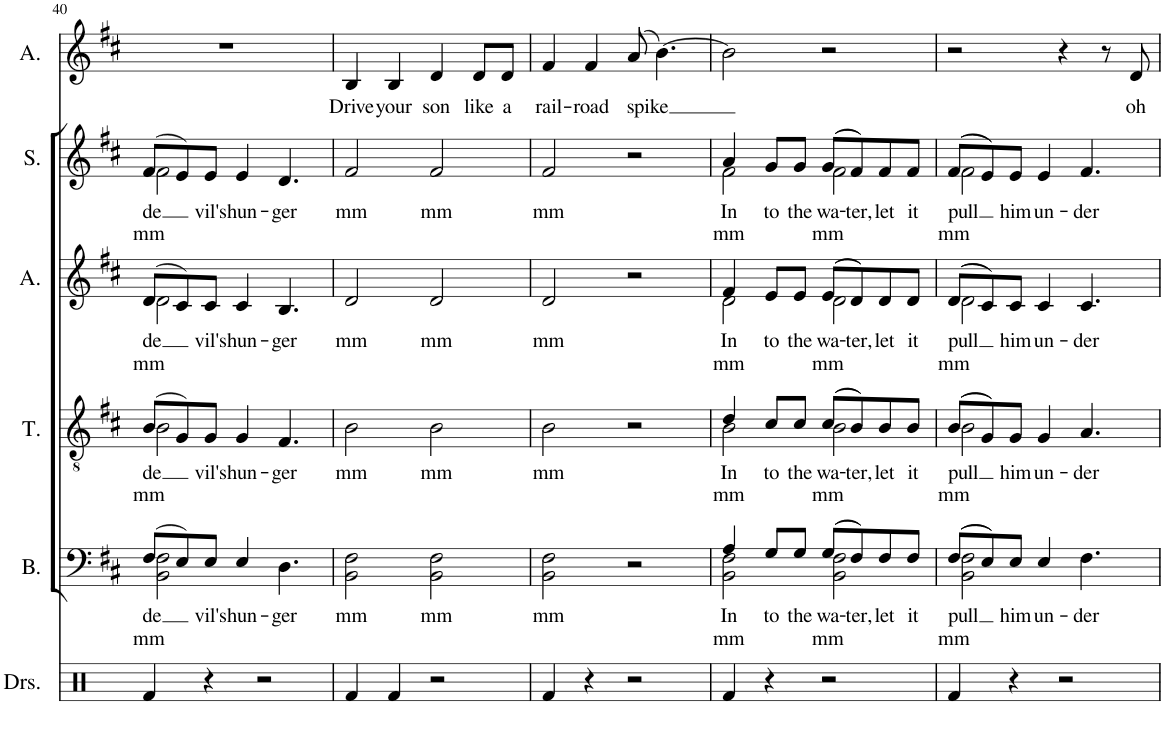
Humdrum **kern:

**kern	**kern	**text	**text	**kern	**text	**text	**kern	**text	**text	**kern	**text	**text	**kern	**text
*part6	*part5	*part5	*part5	*part4	*part4	*part4	*part3	*part3	*part3	*part2	*part2	*part2	*part1	*part1
*staff6	*staff5	*staff5	*staff5	*staff4	*staff4	*staff4	*staff3	*staff3	*staff3	*staff2	*staff2	*staff2	*staff1	*staff1
*I"Drumset	*I"Bass	*	*	*I"Tenor	*	*	*I"Alto	*	*	*I"Soprano	*	*	*I"Alto	*
*I'Drs.	*I'B.	*	*	*I'T.	*	*	*I'A.	*	*	*I'S.	*	*	*I'A.	*
!!LO:PB:g=z
*clefX	*clefF4	*	*	*clefGv2	*	*	*clefG2	*	*	*clefG2	*	*	*clefG2	*
*k[]	*k[f#c#]	*	*	*k[f#c#]	*	*	*k[f#c#]	*	*	*k[f#c#]	*	*	*k[f#c#]	*
*M2/2	*M2/2	*	*	*M2/2	*	*	*M2/2	*	*	*M2/2	*	*	*M2/2	*
*met(c|)	*met(c|)	*	*	*met(c|)	*	*	*met(c|)	*	*	*met(c|)	*	*	*met(c|)	*
=40	=40	=40	=40	=40	=40	=40	=40	=40	=40	=40	=40	=40	=40	=40
!	!	!LO:LY:b	!	!	!	!	!	!	!	!	!	!	!	!
*	*^	*	*	*	*	*	*	*	*	*	*	*	*	*
!	!	!	!	!LO:LY:b	!	!LO:LY:b	!	!	!	!	!	!	!	!	!
*	*	*	*	*	*^	*	*	*	*	*	*	*	*	*	*
!	!	!	!	!	!	!	!	!LO:LY:b	!	!LO:LY:b	!	!	!	!	!	!
*	*	*	*	*	*	*	*	*	*^	*	*	*	*	*	*	*
!	!	!	!	!	!	!	!	!	!	!	!	!LO:LY:b	!	!LO:LY:b	!	!	!
*	*	*	*	*	*	*	*	*	*	*	*	*	*^	*	*	*	*
!	!	!	!	!	!	!	!	!	!	!	!	!	!	!	!	!LO:LY:b	!	!
4Rf/	(8F#/L	2BB\ 2F#\	.	mm	(8B/L	2B\	.	mm	(8d/L	2d\	.	mm	(8f#/L	2f#\	.	mm	1r	.
.	8E/)	.	.	.	8G/)	.	.	.	8c#/)	.	.	.	8e/)	.	.	.	.	.
!	!	!	!LO:LY:b	!	!	!	!LO:LY:b	!	!	!	!LO:LY:b	!	!	!	!LO:LY:b	!	!	!
4r	8E/J	.	vil's	.	8G/J	.	vil's	.	8c#/J	.	vil's	.	8e/J	.	vil's	.	.	.
!	!	!	!LO:LY:b	!	!	!	!LO:LY:b	!	!	!	!LO:LY:b	!	!	!	!LO:LY:b	!	!	!
.	4E/	.	hun-	.	4G/	.	hun-	.	4c#/	.	hun-	.	4e/	.	hun-	.	.	.
2r	.	2ryy	.	.	.	2ryy	.	.	.	2ryy	.	.	.	2ryy	.	.	.	.
!	!	!	!LO:LY:b	!	!	!	!LO:LY:b	!	!	!	!LO:LY:b	!	!	!	!LO:LY:b	!	!	!
.	4.D\	.	-ger	.	4.F#/	.	-ger	.	4.B/	.	-ger	.	4.d/	.	-ger	.	.	.
*	*v	*v	*	*	*	*	*	*	*v	*v	*	*	*v	*v	*	*	*	*
*	*	*	*	*v	*v	*	*	*	*	*	*	*	*	*	*
=41	=41	=41	=41	=41	=41	=41	=41	=41	=41	=41	=41	=41	=41	=41
!	!	!LO:LY:b	!	!	!LO:LY:b	!	!	!LO:LY:b	!	!	!LO:LY:b	!	!	!LO:LY:b
4Rf/	2BB\ 2F#\	mm	.	2B\	mm	.	2d/	mm	.	2f#/	mm	.	4B/	Drive
!	!	!	!	!	!	!	!	!	!	!	!	!	!	!LO:LY:b
4Rf/	.	.	.	.	.	.	.	.	.	.	.	.	4B/	your
!	!	!LO:LY:b	!	!	!LO:LY:b	!	!	!LO:LY:b	!	!	!LO:LY:b	!	!	!LO:LY:b
2r	2BB\ 2F#\	mm	.	2B\	mm	.	2d/	mm	.	2f#/	mm	.	4d/	son
!	!	!	!	!	!	!	!	!	!	!	!	!	!	!LO:LY:b
.	.	.	.	.	.	.	.	.	.	.	.	.	8d/L	like
!	!	!	!	!	!	!	!	!	!	!	!	!	!	!LO:LY:b
.	.	.	.	.	.	.	.	.	.	.	.	.	8d/J	a
=42	=42	=42	=42	=42	=42	=42	=42	=42	=42	=42	=42	=42	=42	=42
!	!	!LO:LY:b	!	!	!LO:LY:b	!	!	!LO:LY:b	!	!	!LO:LY:b	!	!	!LO:LY:b
4Rf/	2BB\ 2F#\	mm	.	2B\	mm	.	2d/	mm	.	2f#/	mm	.	4f#/	rail-
!	!	!	!	!	!	!	!	!	!	!	!	!	!	!LO:LY:b
4r	.	.	.	.	.	.	.	.	.	.	.	.	4f#/	-road
!	!	!	!	!	!	!	!	!	!	!	!	!	!	!LO:LY:b
2r	2r	.	.	2r	.	.	2r	.	.	2r	.	.	(8a/	spike
.	.	.	.	.	.	.	.	.	.	.	.	.	[4.b\)	.
=43	=43	=43	=43	=43	=43	=43	=43	=43	=43	=43	=43	=43	=43	=43
!	!	!LO:LY:b	!	!	!	!	!	!	!	!	!	!	!	!
*	*^	*	*	*	*	*	*	*	*	*	*	*	*	*
!	!	!	!	!LO:LY:b	!	!LO:LY:b	!	!	!	!	!	!	!	!	!
*	*	*	*	*	*^	*	*	*	*	*	*	*	*	*	*
!	!	!	!	!	!	!	!	!LO:LY:b	!	!LO:LY:b	!	!	!	!	!	!
*	*	*	*	*	*	*	*	*	*^	*	*	*	*	*	*	*
!	!	!	!	!	!	!	!	!	!	!	!	!LO:LY:b	!	!LO:LY:b	!	!	!
*	*	*	*	*	*	*	*	*	*	*	*	*	*^	*	*	*	*
!	!	!	!	!	!	!	!	!	!	!	!	!	!	!	!	!LO:LY:b	!	!
4Rf/	4A/	2BB\ 2F#\	.	mm	4d/	2B\	.	mm	4f#/	2d\	.	mm	4a/	2f#\	.	mm	2b\]	.
!	!	!	!LO:LY:b	!	!	!	!LO:LY:b	!	!	!	!LO:LY:b	!	!	!	!LO:LY:b	!	!	!
4r	8G/L	.	to	.	8c#/L	.	to	.	8e/L	.	to	.	8g/L	.	to	.	.	.
!	!	!	!LO:LY:b	!	!	!	!LO:LY:b	!	!	!	!LO:LY:b	!	!	!	!LO:LY:b	!	!	!
.	8G/J	.	the	.	8c#/J	.	the	.	8e/J	.	the	.	8g/J	.	the	.	.	.
!	!	!	!LO:LY:b	!	!	!	!	!	!	!	!	!	!	!	!	!	!	!
!	!	!	!	!LO:LY:b	!	!	!LO:LY:b	!	!	!	!	!	!	!	!	!	!	!
!	!	!	!	!	!	!	!	!LO:LY:b	!	!	!LO:LY:b	!	!	!	!	!	!	!
!	!	!	!	!	!	!	!	!	!	!	!	!LO:LY:b	!	!	!LO:LY:b	!	!	!
!	!	!	!	!	!	!	!	!	!	!	!	!	!	!	!	!LO:LY:b	!	!
2r	((8G/L	2BB\ 2F#\	.	mm	((8c#/L	2B\	.	mm	((8e/L	2d\	.	mm	((8g/L	2f#\	.	mm	2r	.
!	!	!	!LO:LY:b	!	!	!	!LO:LY:b	!	!	!	!LO:LY:b	!	!	!	!LO:LY:b	!	!	!
.	8F#/))	.	-ter,	.	8B/))	.	-ter,	.	8d/))	.	-ter,	.	8f#/))	.	-ter,	.	.	.
!	!	!	!LO:LY:b	!	!	!	!LO:LY:b	!	!	!	!LO:LY:b	!	!	!	!LO:LY:b	!	!	!
.	8F#/	.	let	.	8B/	.	let	.	8d/	.	let	.	8f#/	.	let	.	.	.
!	!	!	!LO:LY:b	!	!	!	!LO:LY:b	!	!	!	!LO:LY:b	!	!	!	!LO:LY:b	!	!	!
.	8F#/J	.	it	.	8B/J	.	it	.	8d/J	.	it	.	8f#/J	.	it	.	.	.
=44	=44	=44	=44	=44	=44	=44	=44	=44	=44	=44	=44	=44	=44	=44	=44	=44	=44	=44
!	!	!	!LO:LY:b	!	!	!	!	!	!	!	!	!	!	!	!	!	!	!
!	!	!	!	!LO:LY:b	!	!	!LO:LY:b	!	!	!	!	!	!	!	!	!	!	!
!	!	!	!	!	!	!	!	!LO:LY:b	!	!	!LO:LY:b	!	!	!	!	!	!	!
!	!	!	!	!	!	!	!	!	!	!	!	!LO:LY:b	!	!	!LO:LY:b	!	!	!
!	!	!	!	!	!	!	!	!	!	!	!	!	!	!	!	!LO:LY:b	!	!
4Rf/	((8F#/L	2BB\ 2F#\	.	mm	((8B/L	2B\	.	mm	((8d/L	2d\	.	mm	((8f#/L	2f#\	.	mm	2r	.
.	8E/))	.	.	.	8G/))	.	.	.	8c#/))	.	.	.	8e/))	.	.	.	.	.
!	!	!	!LO:LY:b	!	!	!	!LO:LY:b	!	!	!	!LO:LY:b	!	!	!	!LO:LY:b	!	!	!
4r	8E/J	.	him	.	8G/J	.	him	.	8c#/J	.	him	.	8e/J	.	him	.	.	.
!	!	!	!LO:LY:b	!	!	!	!LO:LY:b	!	!	!	!LO:LY:b	!	!	!	!LO:LY:b	!	!	!
.	4E/	.	un-	.	4G/	.	un-	.	4c#/	.	un-	.	4e/	.	un-	.	.	.
2r	.	2ryy	.	.	.	2ryy	.	.	.	2ryy	.	.	.	2ryy	.	.	4r	.
!	!	!	!LO:LY:b	!	!	!	!LO:LY:b	!	!	!	!LO:LY:b	!	!	!	!LO:LY:b	!	!	!
.	4.F#\	.	-der	.	4.A/	.	-der	.	4.c#/	.	-der	.	4.f#/	.	-der	.	.	.
.	.	.	.	.	.	.	.	.	.	.	.	.	.	.	.	.	8r	.
!	!	!	!	!	!	!	!	!	!	!	!	!	!	!	!	!	!	!LO:LY:b
.	.	.	.	.	.	.	.	.	.	.	.	.	.	.	.	.	8d/	oh
*	*v	*v	*	*	*	*	*	*	*v	*v	*	*	*v	*v	*	*	*	*
*	*	*	*	*v	*v	*	*	*	*	*	*	*	*	*	*
=	=	=	=	=	=	=	=	=	=	=	=	=	=	=
*-	*-	*-	*-	*-	*-	*-	*-	*-	*-	*-	*-	*-	*-	*-
